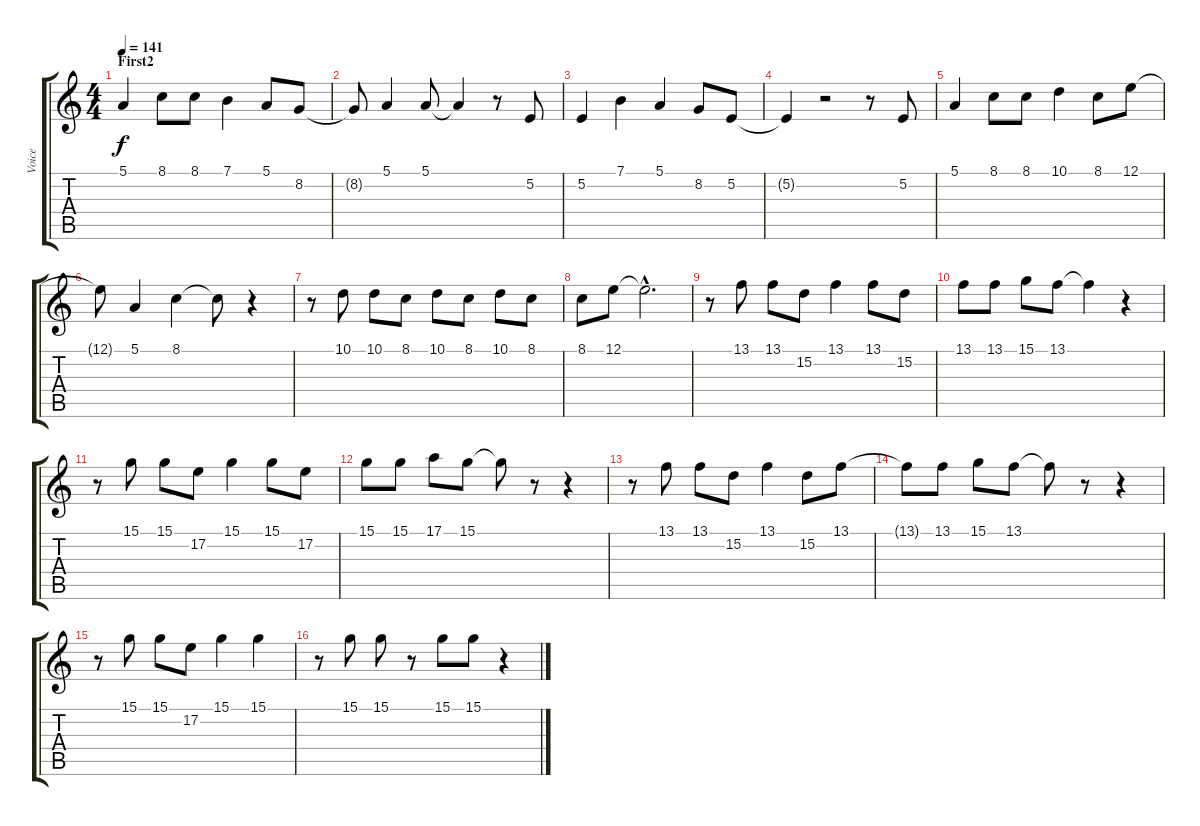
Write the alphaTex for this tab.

\track ("Voice" "Voice") {instrument synthvoice}
\staff {score tabs}
\tuning (E4 B3 G3 D3 A2 E2) {hide}
\ts (4 4)
\section ("" "First2")
\tempo 141
\clef g2
\ks c
5.1.4{dy f} 8.1.8 8.1.8 7.1.4 5.1.8 8.2.8 |
8.2{t}.8 5.1.4 5.1.8 5.1{t}.4 r.8 5.2.8 |
5.2.4 7.1.4 5.1.4 8.2.8 5.2.8 |
5.2{t}.4 r.2 r.8 5.2.8 |
5.1.4 8.1.8 8.1.8 10.1.4 8.1.8 12.1.8 |
12.1{t}.8 5.1.4 8.1.4 8.1{t}.8 r.4 |
r.8 10.1.8 10.1.8 8.1.8 10.1.8 8.1.8 10.1.8 8.1.8 |
8.1.8 12.1.8 12.1{hac t}.2{d} |
r.8 13.1.8 13.1.8 15.2.8 13.1.4 13.1.8 15.2.8 |
13.1.8 13.1.8 15.1.8 13.1.8 13.1{t}.4 r.4 |
r.8 15.1.8 15.1.8 17.2.8 15.1.4 15.1.8 17.2.8 |
15.1.8 15.1.8 17.1.8 15.1.8 15.1{t}.8 r.8 r.4 |
r.8 13.1.8 13.1.8 15.2.8 13.1.4 15.2.8 13.1.8 |
13.1{t}.8 13.1.8 15.1.8 13.1.8 13.1{t}.8 r.8 r.4 |
r.8 15.1.8 15.1.8 17.2.8 15.1.4 15.1.4 |
r.8 15.1.8 15.1.8 r.8 15.1.8 15.1.8 r.4
